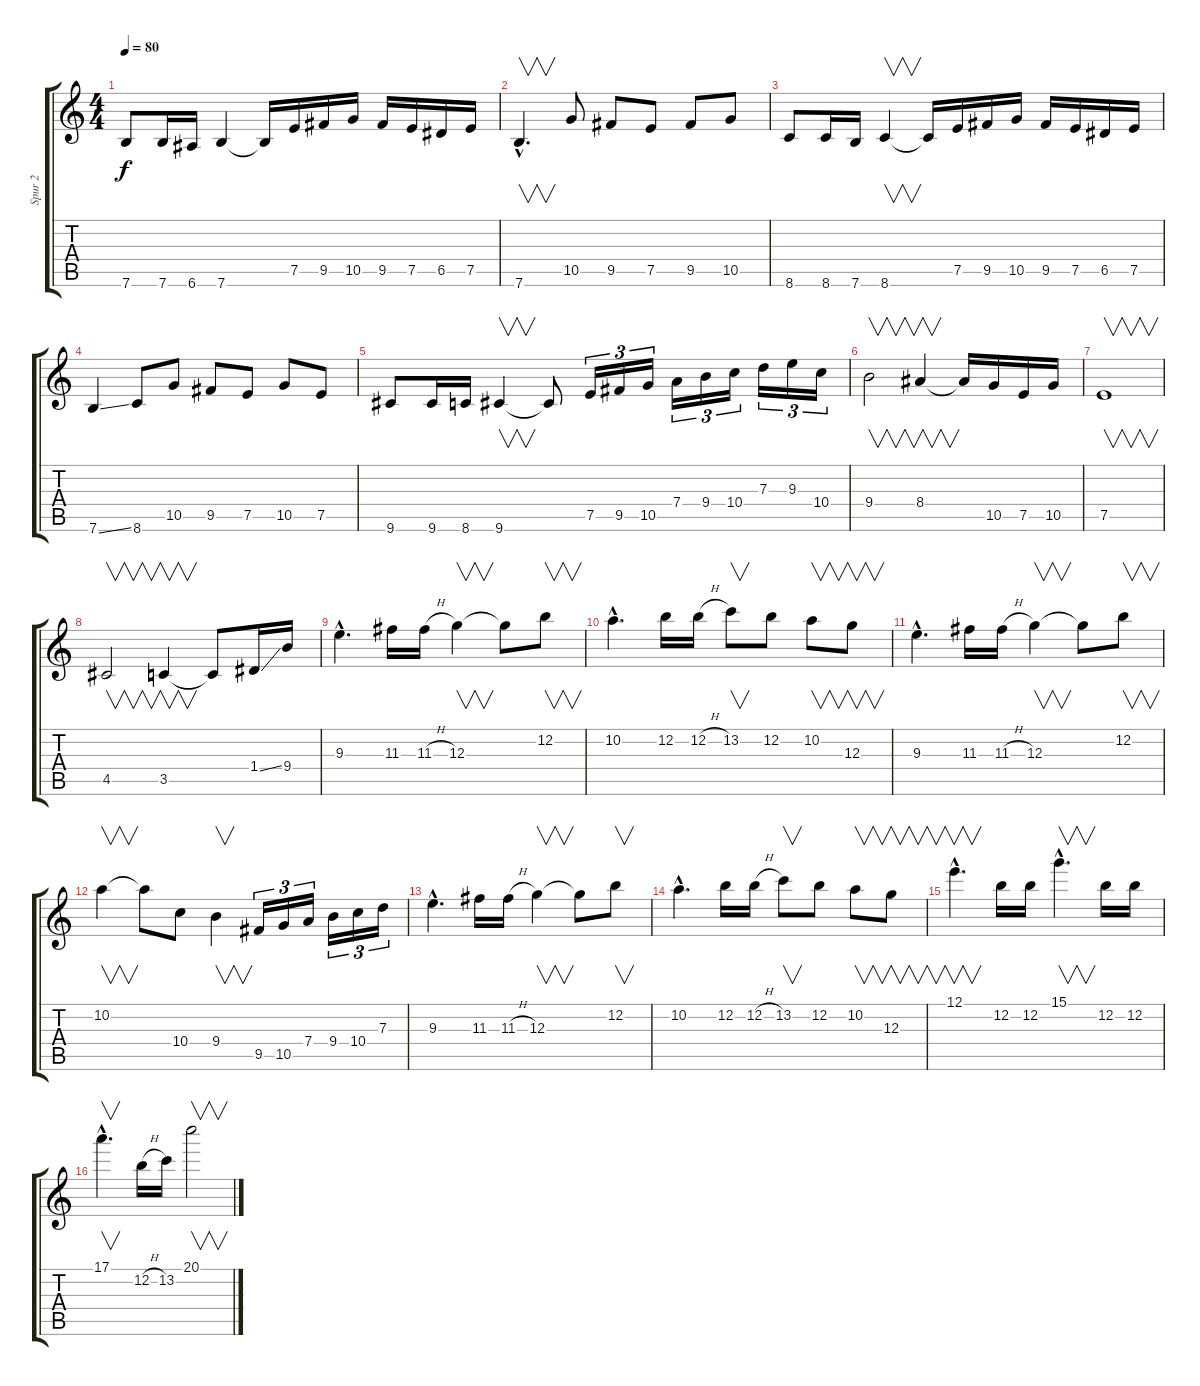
\track ("Spur 2" "Spur 2") {instrument distortionguitar}
\staff {score tabs}
\tuning (E4 B3 G3 D3 A2 E2) {hide}
\ts (4 4)
\tempo 80
\clef g2
\ks c
7.6.8{dy f} 7.6.16 6.6.16 7.6.4 7.6{t}.16 7.5.16 9.5.16 10.5.16 9.5.16 7.5.16 6.5.16 7.5.16 |
7.6{hac}.4{v d} 10.5.8 9.5.8 7.5.8 9.5.8 10.5.8 |
8.6.8 8.6.16 7.6.16 8.6.4{v} 8.6{t}.16 7.5.16 9.5.16 10.5.16 9.5.16 7.5.16 6.5.16 7.5.16 |
7.6{ss}.4 8.6.8 10.5.8 9.5.8 7.5.8 10.5.8 7.5.8 |
9.6.8 9.6.16 8.6.16 9.6.4{v} 9.6{t}.8 7.5.16{tu (3 2)} 9.5.16{tu (3 2)} 10.5.16{tu (3 2)} 7.4.16{tu (3 2)} 9.4.16{tu (3 2)} 10.4.16{tu (3 2)} 7.3.16{tu (3 2)} 9.3.16{tu (3 2)} 10.4.16{tu (3 2)} |
9.4.2{v} 8.4.4{v} 8.4{t}.16 10.5.16 7.5.16 10.5.16 |
7.5.1{v} |
4.5.2{v} 3.5.4{v} 3.5{t}.8 1.4{ss}.16 9.4.16 |
9.3{hac}.4{d} 11.3.16 11.3{h}.16 12.3.4{v} 12.3{t}.8 12.2.8{v} |
10.2{hac}.4{d} 12.2.16 12.2{h}.16 13.2.8{v} 12.2.8 10.2.8{v} 12.3.8{v} |
9.3{hac}.4{d} 11.3.16 11.3{h}.16 12.3.4{v} 12.3{t}.8 12.2.8{v} |
10.2.4{v} 10.2{t}.8 10.4.8 9.4.4{v} 9.5.16{tu (3 2)} 10.5.16{tu (3 2)} 7.4.16{tu (3 2)} 9.4.16{tu (3 2)} 10.4.16{tu (3 2)} 7.3.16{tu (3 2)} |
9.3{hac}.4{d} 11.3.16 11.3{h}.16 12.3.4{v} 12.3{t}.8 12.2.8{v} |
10.2{hac}.4{d} 12.2.16 12.2{h}.16 13.2.8{v} 12.2.8 10.2.8{v} 12.3.8{v} |
12.1{hac}.4{v d} 12.2.16 12.2.16 15.1{hac}.4{v d} 12.2.16 12.2.16 |
17.1{hac}.4{v d} 12.2{h}.16 13.2.16 20.1.2{v}
